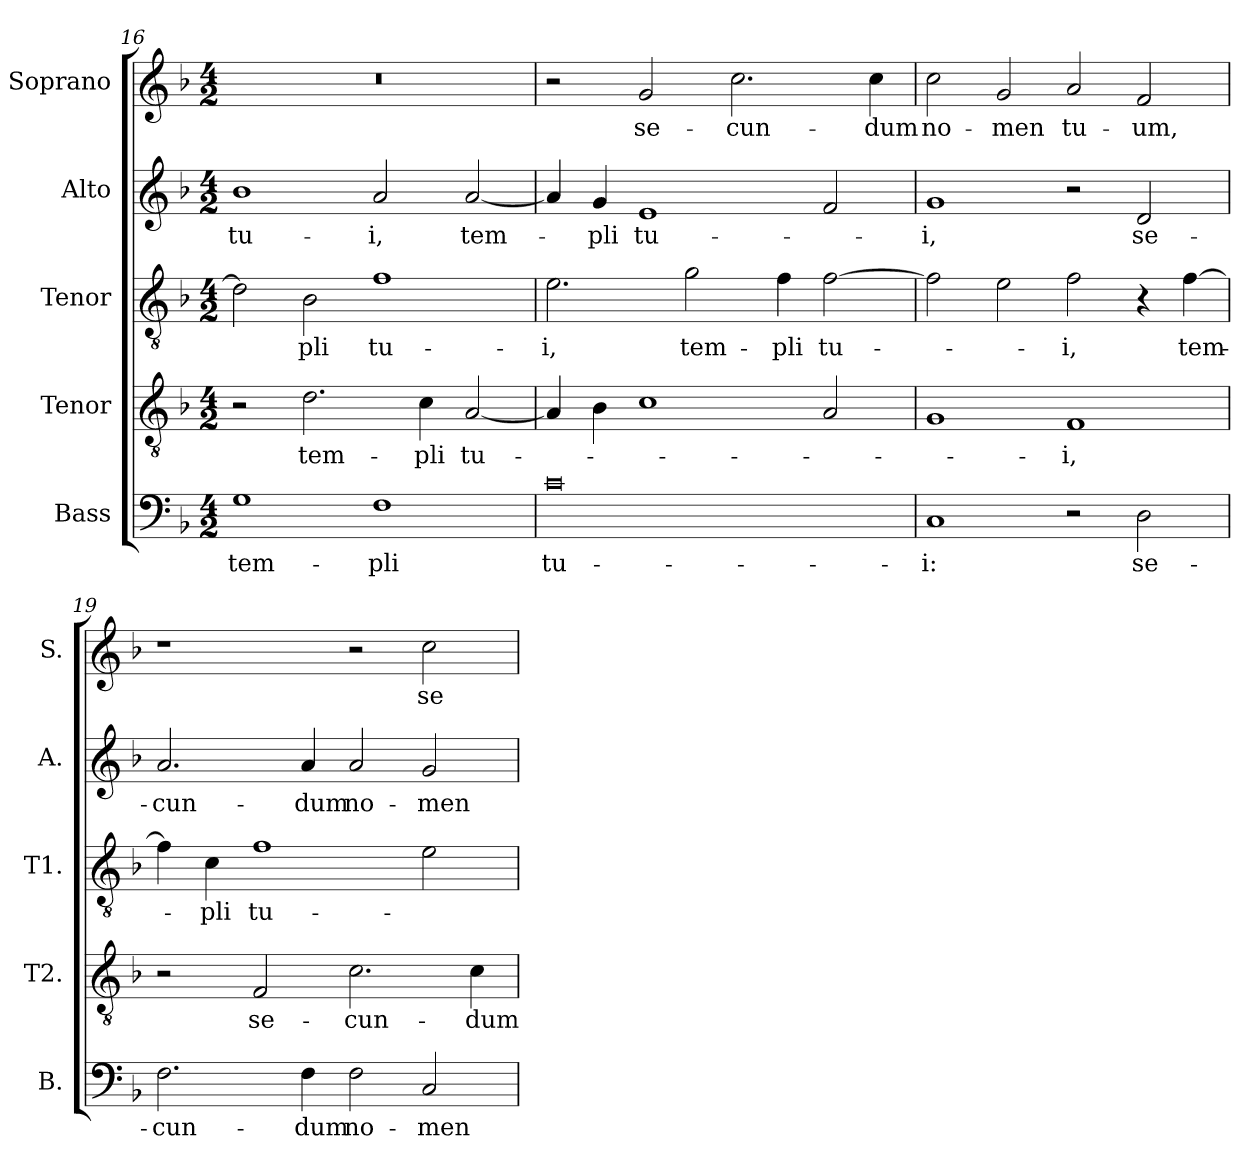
**kern	**text	**kern	**text	**kern	**text	**kern	**text	**kern	**text
*part5	*part5	*part4	*part4	*part3	*part3	*part2	*part2	*part1	*part1
*staff5	*staff5	*staff4	*staff4	*staff3	*staff3	*staff2	*staff2	*staff1	*staff1
*I"Bass	*	*I"Tenor	*	*I"Tenor	*	*I"Alto	*	*I"Soprano	*
*I'B.	*	*I'T2.	*	*I'T1.	*	*I'A.	*	*I'S.	*
*clefF4	*	*clefGv2	*	*clefGv2	*	*clefG2	*	*clefG2	*
*	*	*ITrd7c12	*	*ITrd7c12	*	*	*	*	*
*k[b-]	*	*k[b-]	*	*k[b-]	*	*k[b-]	*	*k[b-]	*
*F:	*	*F:	*	*F:	*	*F:	*	*F:	*
*M4/2	*	*M4/2	*	*M4/2	*	*M4/2	*	*M4/2	*
=16	=16	=16	=16	=16	=16	=16	=16	=16	=16
!	!LO:LY:b:color=#000000	!	!	!	!	!	!	!	!
!	!	!	!	!	!	!	!LO:LY:b:color=#000000	!LO:N:vis=1	!
1Gi	tem-	2r	.	2Di\]	.	1b-i	tu-	0r	.
!	!	!	!LO:LY:b:color=#000000	!	!	!	!	!	!
!	!	!	!	!	!LO:LY:b:color=#000000	!	!	!	!
.	.	2.Di\	tem-	2BB-i\	-pli	.	.	.	.
!	!LO:LY:b:color=#000000	!	!	!	!	!	!	!	!
!	!	!	!	!	!LO:LY:b:color=#000000	!	!	!	!
!	!	!	!	!	!	!	!LO:LY:b:color=#000000	!	!
1Fi	-pli	.	.	1Fi	tu-	2ai/	-i,	.	.
!	!	!	!LO:LY:b:color=#000000	!	!	!	!	!	!
.	.	4Ci\	-pli	.	.	.	.	.	.
!	!	!	!LO:LY:b:color=#000000	!	!	!	!	!	!
!	!	!	!	!	!	!	!LO:LY:b:color=#000000	!	!
.	.	[2AAi/	tu-	.	.	[2ai/	tem-	.	.
!!LO:LB:g=z
=17	=17	=17	=17	=17	=17	=17	=17	=17	=17
!	!LO:LY:b:color=#000000	!	!	!	!	!	!	!	!
!	!	!	!	!	!LO:LY:b:color=#000000	!	!	!	!
0ci	tu-	4AAi/]	.	2.Ei\	-i,	4ai/]	.	2r	.
!	!	!	!	!	!	!	!LO:LY:b:color=#000000	!	!
.	.	4BB-i\	.	.	.	4gi/	-pli	.	.
!	!	!	!	!	!	!	!LO:LY:b:color=#000000	!	!
!	!	!	!	!	!	!	!	!	!LO:LY:b:color=#000000
.	.	1Ci	.	.	.	1ei	tu-	2gi/	se-
!	!	!	!	!	!LO:LY:b:color=#000000	!	!	!	!
.	.	.	.	2Gi\	tem-	.	.	.	.
!	!	!	!	!	!	!	!	!	!LO:LY:b:color=#000000
.	.	.	.	.	.	.	.	2.cci\	-cun-
!	!	!	!	!	!LO:LY:b:color=#000000	!	!	!	!
.	.	.	.	4Fi\	-pli	.	.	.	.
!	!	!	!	!	!LO:LY:b:color=#000000	!	!	!	!
.	.	2AAi/	.	[2Fi\	tu-	2fi/	.	.	.
!	!	!	!	!	!	!	!	!	!LO:LY:b:color=#000000
.	.	.	.	.	.	.	.	4cci\	-dum
=18	=18	=18	=18	=18	=18	=18	=18	=18	=18
!	!LO:LY:b:color=#000000	!	!	!	!	!	!	!	!
!	!	!	!	!	!	!	!LO:LY:b:color=#000000	!	!
!	!	!	!	!	!	!	!	!	!LO:LY:b:color=#000000
1Ci	-i:	1GGi	.	2Fi\]	.	1gi	-i,	2cci\	no-
!	!	!	!	!	!	!	!	!	!LO:LY:b:color=#000000
.	.	.	.	2Ei\	.	.	.	2gi/	-men
!	!	!	!LO:LY:b:color=#000000	!	!	!	!	!	!
!	!	!	!	!	!LO:LY:b:color=#000000	!	!	!	!
!	!	!	!	!	!	!	!	!	!LO:LY:b:color=#000000
2r	.	1FFi	-i,	2Fi\	-i,	2r	.	2ai/	tu-
!	!LO:LY:b:color=#000000	!	!	!	!	!	!	!	!
!	!	!	!	!	!	!	!LO:LY:b:color=#000000	!	!
!	!	!	!	!	!	!	!	!	!LO:LY:b:color=#000000
2Di\	se-	.	.	4r	.	2di/	se-	2fi/	-um,
!	!	!	!	!	!LO:LY:b:color=#000000	!	!	!	!
.	.	.	.	[4Fi\	tem-	.	.	.	.
=19	=19	=19	=19	=19	=19	=19	=19	=19	=19
!	!LO:LY:b:color=#000000	!	!	!	!	!	!	!	!
!	!	!	!	!	!	!	!LO:LY:b:color=#000000	!	!
2.Fi\	-cun-	2r	.	4Fi\]	.	2.ai/	-cun-	1r	.
!	!	!	!	!	!LO:LY:b:color=#000000	!	!	!	!
.	.	.	.	4Ci\	-pli	.	.	.	.
!	!	!	!LO:LY:b:color=#000000	!	!	!	!	!	!
!	!	!	!	!	!LO:LY:b:color=#000000	!	!	!	!
.	.	2FFi/	se-	1Fi	tu-	.	.	.	.
!	!LO:LY:b:color=#000000	!	!	!	!	!	!	!	!
!	!	!	!	!	!	!	!LO:LY:b:color=#000000	!	!
4Fi\	-dum	.	.	.	.	4ai/	-dum	.	.
!	!LO:LY:b:color=#000000	!	!	!	!	!	!	!	!
!	!	!	!LO:LY:b:color=#000000	!	!	!	!	!	!
!	!	!	!	!	!	!	!LO:LY:b:color=#000000	!	!
2Fi\	no-	2.Ci\	-cun-	.	.	2ai/	no-	2r	.
!	!LO:LY:b:color=#000000	!	!	!	!	!	!	!	!
!	!	!	!	!	!	!	!LO:LY:b:color=#000000	!	!
!	!	!	!	!	!	!	!	!	!LO:LY:b:color=#000000
2Ci/	-men	.	.	2Ei\	.	2gi/	-men	2cci\	se-
!	!	!	!LO:LY:b:color=#000000	!	!	!	!	!	!
.	.	4Ci\	-dum	.	.	.	.	.	.
=	=	=	=	=	=	=	=	=	=
*-	*-	*-	*-	*-	*-	*-	*-	*-	*-
